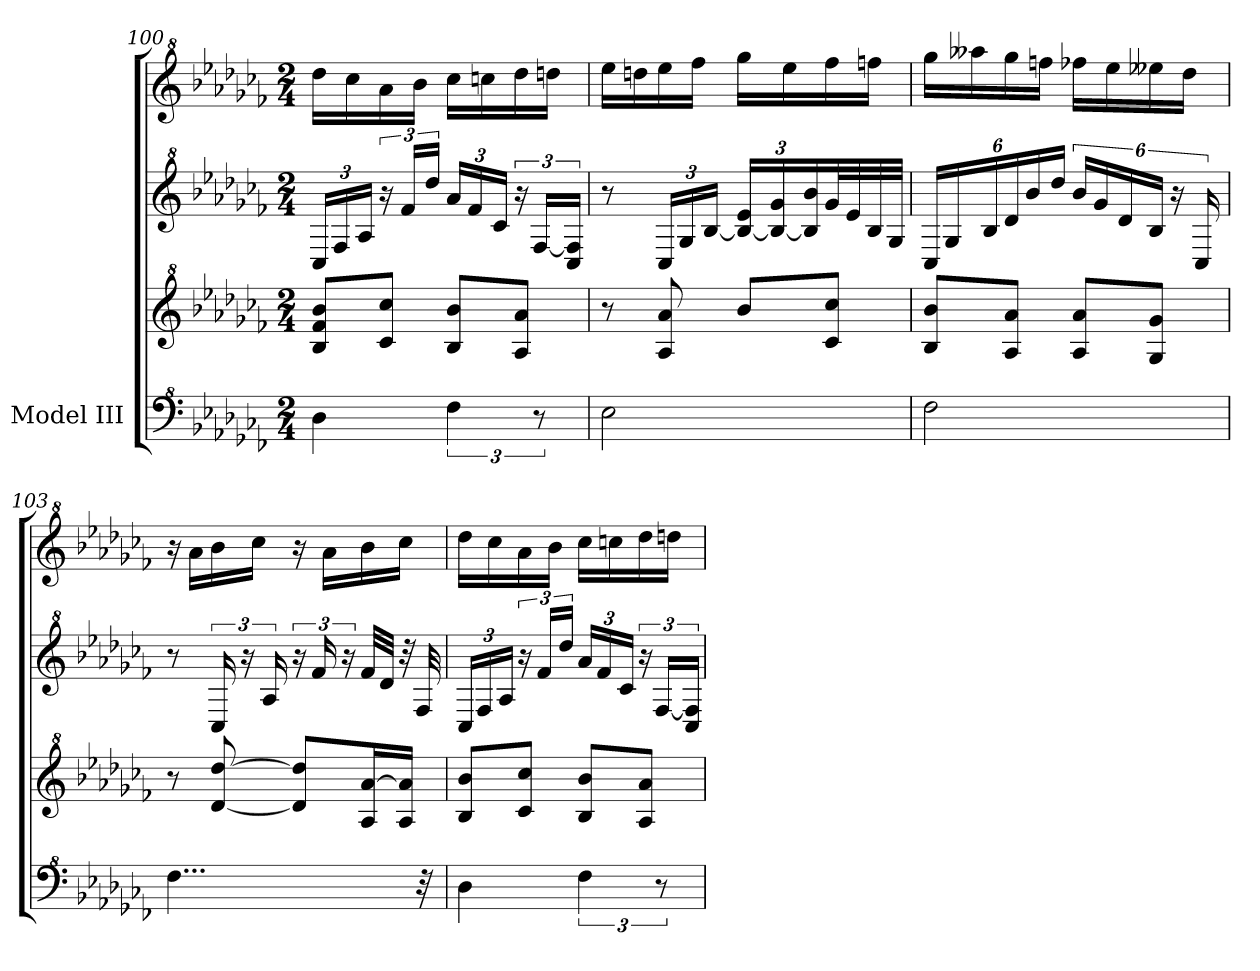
**kern	**kern	**kern	**kern
*part1	*part1	*part1	*part1
*staff4	*staff3	*staff2	*staff1
*I"Model III	*	*	*
!!LO:PB:g=z
*clefF^4	*clefG^2	*clefG^2	*clefG^2
*k[b-e-a-d-g-c-f-]	*k[b-e-a-d-g-c-f-]	*k[b-e-a-d-g-c-f-]	*k[b-e-a-d-g-c-f-]
*M2/4	*M2/4	*M2/4	*M2/4
=100	=100	=100	=100
4d-\	8b-/ 8ff-/ 8bb-/L	24c-/LL	16ddd-\LL
.	.	24f-/	.
.	.	.	16ccc-\
.	.	24a-/JJ	.
.	8cc-/ 8ccc-/J	24r	16aa-\
.	.	24ff-/LL	.
.	.	.	16bb-\JJ
.	.	24ddd-/JJ	.
6f-\	8b-/ 8bb-/L	24aa-/LL	16ccc-\LL
.	.	24ff-/	.
.	.	.	16cccn\
.	.	24cc-/JJ	.
.	8a-/ 8aa-/J	24r	16ddd-\
12r	.	[24f-/LL	.
.	.	.	16dddn\JJ
.	.	24c-/ 24f-/]JJ	.
=101	=101	=101	=101
2e-\	8r	8r	16eee-\LL
.	.	.	16dddn\
*	*	*Xbrackettup	*
.	8a-/ 8aa-/	24c-/LL	16eee-\
.	.	24g-/	.
.	.	.	16fff-\JJ
.	.	[24b-/JJ	.
.	8bb-/L	24b-/_ 24ee-/LL	16ggg-\LL
.	.	24b-/_ 24gg-/	.
.	.	.	16eee-\
.	.	24b-/] 24bb-/	.
.	8cc-/ 8ccc-/J	32gg-/L	16fff-\
.	.	32ee-/	.
.	.	32b-/	16fffn\JJ
.	.	32g-/JJJ	.
=102	=102	=102	=102
2f-\	8b-/ 8bb-/L	24c-/LL	16ggg-\LL
.	.	24g-/	.
.	.	.	16aaa--X\
.	.	24b-/	.
.	8a-/ 8aa-/J	24dd-/	16ggg-\
.	.	24bb-/	.
.	.	.	16fffn\JJ
.	.	24ddd-/JJ	.
*	*	*brackettup	*
.	8a-/ 8aa-/L	24bb-/LL	16fff-X\LL
.	.	24gg-/	.
.	.	.	16eee-\
.	.	24dd-/	.
.	8g-/ 8gg-/J	24b-/JJ	16eee--X\
.	.	24r	.
.	.	.	16ddd-\JJ
.	.	24c-/	.
!!LO:LB:g=z
=103	=103	=103	=103
4...f-\	8r	8r	16r
.	.	.	16aa-\LL
.	[8dd-/ [8ddd-/	24c-/	16bb-\
.	.	24r	.
.	.	.	16ccc-\JJ
.	.	24a-/	.
.	8dd-/] 8ddd-/]L	24r	16r
.	.	24ff-/	.
.	.	.	16aa-\LL
.	.	24r	.
.	16a-/ [16aa-/L	32ff-/LLL	16bb-\
.	.	32dd-/JJJ	.
.	16a-/ 16aa-/]JJ	32r	16ccc-\JJ
32r	.	32f-/	.
=104	=104	=104	=104
4d-\	8b-/ 8bb-/L	24c-/LL	16ddd-\LL
.	.	24f-/	.
.	.	.	16ccc-\
.	.	24a-/JJ	.
.	8cc-/ 8ccc-/J	24r	16aa-\
.	.	24ff-/LL	.
.	.	.	16bb-\JJ
.	.	24ddd-/JJ	.
6f-\	8b-/ 8bb-/L	24aa-/LL	16ccc-\LL
.	.	24ff-/	.
.	.	.	16cccn\
.	.	24cc-/JJ	.
.	8a-/ 8aa-/J	24r	16ddd-\
12r	.	[24f-/LL	.
.	.	.	16dddn\JJ
.	.	24c-/ 24f-/]JJ	.
=	=	=	=
*-	*-	*-	*-
